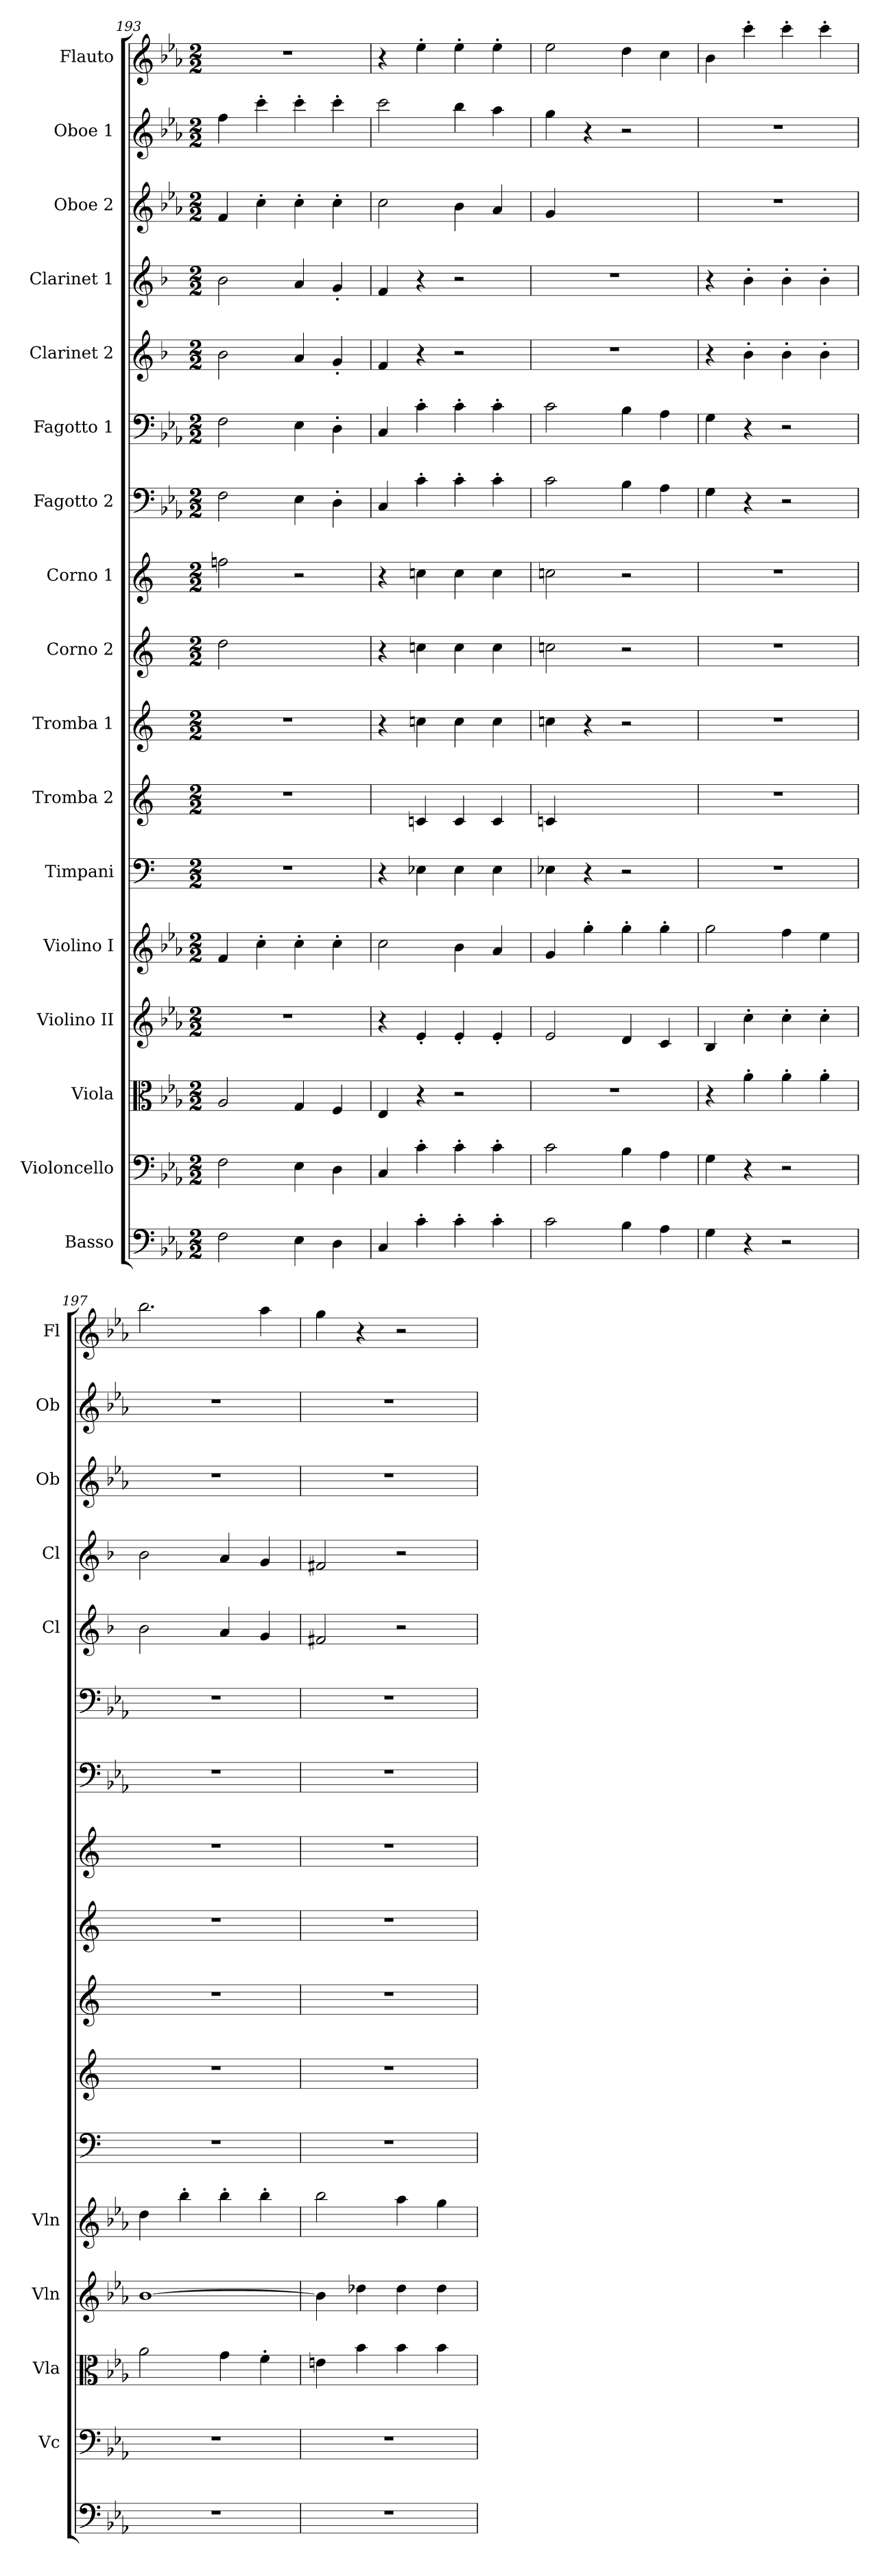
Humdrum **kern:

**kern	**kern	**kern	**kern	**kern	**kern	**kern	**kern	**kern	**kern	**kern	**kern	**kern	**kern	**kern	**kern	**kern
*part17	*part16	*part15	*part14	*part13	*part12	*part11	*part10	*part9	*part8	*part7	*part6	*part5	*part4	*part3	*part2	*part1
*staff17	*staff16	*staff15	*staff14	*staff13	*staff12	*staff11	*staff10	*staff9	*staff8	*staff7	*staff6	*staff5	*staff4	*staff3	*staff2	*staff1
*I"Basso	*I"Violoncello	*I"Viola	*I"Violino II	*I"Violino I	*I"Timpani	*I"Tromba 2	*I"Tromba 1	*I"Corno 2	*I"Corno 1	*I"Fagotto 2	*I"Fagotto 1	*I"Clarinet 2	*I"Clarinet 1	*I"Oboe 2	*I"Oboe 1	*I"Flauto
*	*I'Vc	*I'Vla	*I'Vln	*I'Vln	*	*	*	*	*	*	*	*I'Cl	*I'Cl	*I'Ob	*I'Ob	*I'Fl
*clefF4	*clefF4	*clefC3	*clefG2	*clefG2	*clefF4	*clefG2	*clefG2	*clefG2	*clefG2	*clefF4	*clefF4	*clefG2	*clefG2	*clefG2	*clefG2	*clefG2
*ITrd7c12	*	*	*	*	*	*ITrd-2c-3	*ITrd-2c-3	*ITrd5c9	*ITrd5c9	*	*	*ITrd1c2	*ITrd1c2	*	*	*
*k[b-e-a-]	*k[b-e-a-]	*k[b-e-a-]	*k[b-e-a-]	*k[b-e-a-]	*	*	*	*	*	*k[b-e-a-]	*k[b-e-a-]	*k[b-e-a-]	*k[b-e-a-]	*k[b-e-a-]	*k[b-e-a-]	*k[b-e-a-]
*M2/2	*M2/2	*M2/2	*M2/2	*M2/2	*M2/2	*M2/2	*M2/2	*M2/2	*M2/2	*M2/2	*M2/2	*M2/2	*M2/2	*M2/2	*M2/2	*M2/2
=193	=193	=193	=193	=193	=193	=193	=193	=193	=193	=193	=193	=193	=193	=193	=193	=193
2FF	2F	2A-	1r	4f	1r	1r	1r	2f	2a-X	2F	2F	2a-	2a-	4f	4ff	1r
.	.	.	.	4cc'	.	.	.	.	.	.	.	.	.	4cc'	4ccc'	.
4EE-	4E-	4G	.	4cc'	.	.	.	2ryy	2r	4E-	4E-	4g	4g	4cc'	4ccc'	.
4DD	4D	4F	.	4cc'	.	.	.	.	.	4D'	4D'	4f'	4f'	4cc'	4ccc'	.
=194	=194	=194	=194	=194	=194	=194	=194	=194	=194	=194	=194	=194	=194	=194	=194	=194
4CC	4C	4E-	4r	2cc	4r	4ryy	4r	4r	4r	4C	4C	4e-	4e-	2cc	2ccc	4r
4C'	4c'	4r	4e-'	.	4E-X	4e-X	4ee-X	4e-X	4e-X	4c'	4c'	4r	4r	.	.	4ee-'
4C'	4c'	2r	4e-'	4b-	4E-	4e-	4ee-	4e-	4e-	4c'	4c'	2r	2r	4b-	4bb-	4ee-'
4C'	4c'	.	4e-'	4a-	4E-	4e-	4ee-	4e-	4e-	4c'	4c'	.	.	4a-	4aa-	4ee-'
=195	=195	=195	=195	=195	=195	=195	=195	=195	=195	=195	=195	=195	=195	=195	=195	=195
2C	2c	1r	2e-	4g	4E-X	4e-X	4ee-X	2e-X	2e-X	2c	2c	1r	1r	4g	4gg	2ee-
.	.	.	.	4gg'	4r	4ryy	4r	.	.	.	.	.	.	4ryy	4r	.
4BB-	4B-	.	4d	4gg'	2r	2ryy	2r	2r	2r	4B-	4B-	.	.	2ryy	2r	4dd
4AA-	4A-	.	4c	4gg'	.	.	.	.	.	4A-	4A-	.	.	.	.	4cc
=196	=196	=196	=196	=196	=196	=196	=196	=196	=196	=196	=196	=196	=196	=196	=196	=196
4GG	4G	4r	4B-	2gg	1r	1r	1r	1r	1r	4G	4G	4r	4r	1r	1r	4b-
4r	4r	4a-'	4cc'	.	.	.	.	.	.	4r	4r	4a-'	4a-'	.	.	4ccc'
2r	2r	4a-'	4cc'	4ff	.	.	.	.	.	2r	2r	4a-'	4a-'	.	.	4ccc'
.	.	4a-'	4cc'	4ee-	.	.	.	.	.	.	.	4a-'	4a-'	.	.	4ccc'
=197	=197	=197	=197	=197	=197	=197	=197	=197	=197	=197	=197	=197	=197	=197	=197	=197
1r	1r	2a-	[1b-	4dd	1r	1r	1r	1r	1r	1r	1r	2a-	2a-	1r	1r	2.bb-
.	.	.	.	4bb-'	.	.	.	.	.	.	.	.	.	.	.	.
.	.	4g	.	4bb-'	.	.	.	.	.	.	.	4g	4g	.	.	.
.	.	4f'	.	4bb-'	.	.	.	.	.	.	.	4f	4f	.	.	4aa-
=198	=198	=198	=198	=198	=198	=198	=198	=198	=198	=198	=198	=198	=198	=198	=198	=198
1r	1r	4en	4b-]	2bb-	1r	1r	1r	1r	1r	1r	1r	2en	2en	1r	1r	4gg
.	.	4b-	4dd-X	.	.	.	.	.	.	.	.	.	.	.	.	4r
.	.	4b-	4dd-	4aa-	.	.	.	.	.	.	.	2r	2r	.	.	2r
.	.	4b-	4dd-	4gg	.	.	.	.	.	.	.	.	.	.	.	.
=	=	=	=	=	=	=	=	=	=	=	=	=	=	=	=	=
*-	*-	*-	*-	*-	*-	*-	*-	*-	*-	*-	*-	*-	*-	*-	*-	*-
